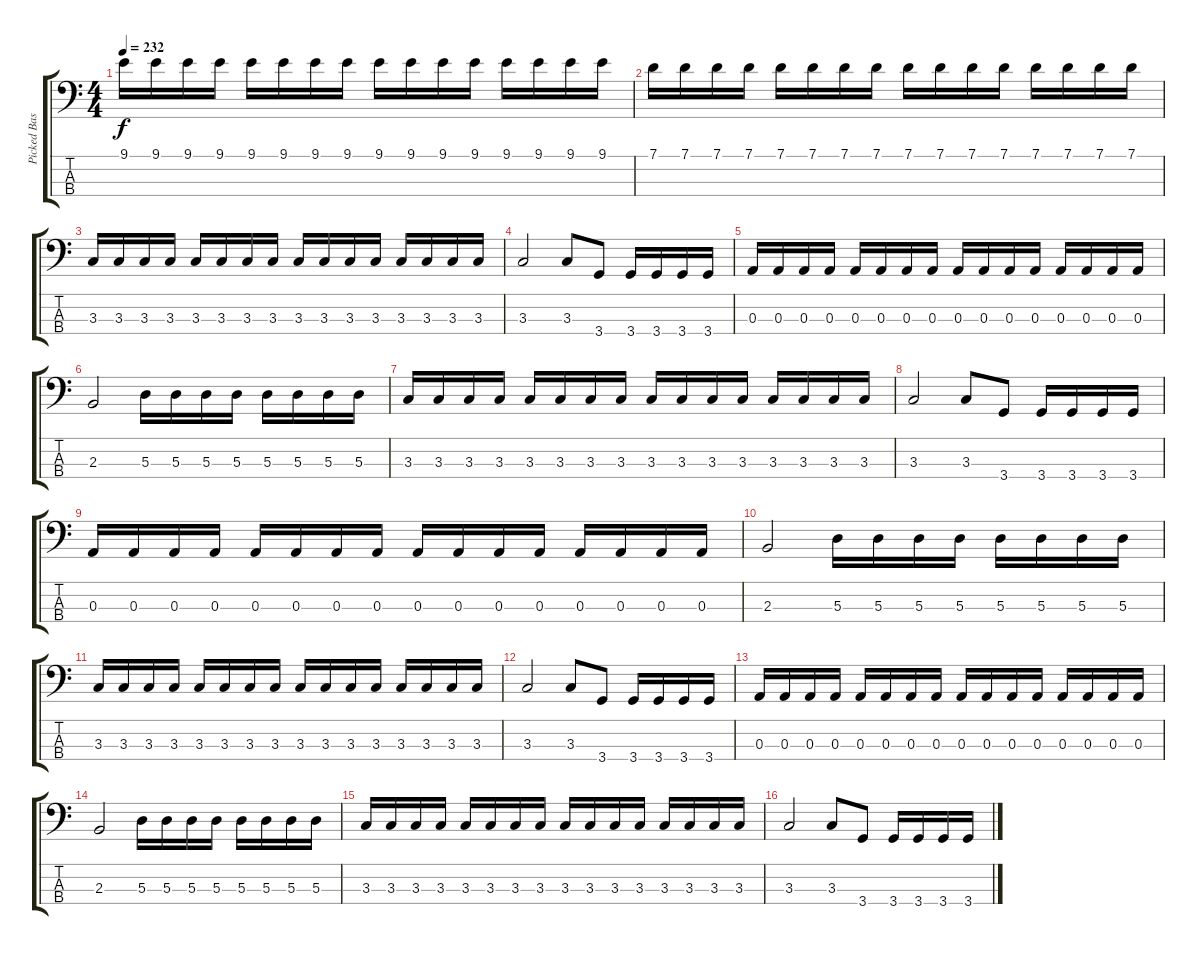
\track ("Picked Bass w/ Trash Distortion" "Picked Bas") {instrument electricbasspick}
\staff {score tabs}
\tuning (G2 D2 A1 E1) {hide}
\ts (4 4)
\tempo 232
\clef f4
\ks c
9.1.16{dy f} 9.1.16 9.1.16 9.1.16 9.1.16 9.1.16 9.1.16 9.1.16 9.1.16 9.1.16 9.1.16 9.1.16 9.1.16 9.1.16 9.1.16 9.1.16 |
7.1.16 7.1.16 7.1.16 7.1.16 7.1.16 7.1.16 7.1.16 7.1.16 7.1.16 7.1.16 7.1.16 7.1.16 7.1.16 7.1.16 7.1.16 7.1.16 |
3.3.16 3.3.16 3.3.16 3.3.16 3.3.16 3.3.16 3.3.16 3.3.16 3.3.16 3.3.16 3.3.16 3.3.16 3.3.16 3.3.16 3.3.16 3.3.16 |
3.3.2 3.3.8 3.4.8 3.4.16 3.4.16 3.4.16 3.4.16 |
0.3.16 0.3.16 0.3.16 0.3.16 0.3.16 0.3.16 0.3.16 0.3.16 0.3.16 0.3.16 0.3.16 0.3.16 0.3.16 0.3.16 0.3.16 0.3.16 |
2.3.2 5.3.16 5.3.16 5.3.16 5.3.16 5.3.16 5.3.16 5.3.16 5.3.16 |
3.3.16 3.3.16 3.3.16 3.3.16 3.3.16 3.3.16 3.3.16 3.3.16 3.3.16 3.3.16 3.3.16 3.3.16 3.3.16 3.3.16 3.3.16 3.3.16 |
3.3.2 3.3.8 3.4.8 3.4.16 3.4.16 3.4.16 3.4.16 |
0.3.16 0.3.16 0.3.16 0.3.16 0.3.16 0.3.16 0.3.16 0.3.16 0.3.16 0.3.16 0.3.16 0.3.16 0.3.16 0.3.16 0.3.16 0.3.16 |
2.3.2 5.3.16 5.3.16 5.3.16 5.3.16 5.3.16 5.3.16 5.3.16 5.3.16 |
3.3.16 3.3.16 3.3.16 3.3.16 3.3.16 3.3.16 3.3.16 3.3.16 3.3.16 3.3.16 3.3.16 3.3.16 3.3.16 3.3.16 3.3.16 3.3.16 |
3.3.2 3.3.8 3.4.8 3.4.16 3.4.16 3.4.16 3.4.16 |
0.3.16 0.3.16 0.3.16 0.3.16 0.3.16 0.3.16 0.3.16 0.3.16 0.3.16 0.3.16 0.3.16 0.3.16 0.3.16 0.3.16 0.3.16 0.3.16 |
2.3.2 5.3.16 5.3.16 5.3.16 5.3.16 5.3.16 5.3.16 5.3.16 5.3.16 |
3.3.16 3.3.16 3.3.16 3.3.16 3.3.16 3.3.16 3.3.16 3.3.16 3.3.16 3.3.16 3.3.16 3.3.16 3.3.16 3.3.16 3.3.16 3.3.16 |
3.3.2 3.3.8 3.4.8 3.4.16 3.4.16 3.4.16 3.4.16
